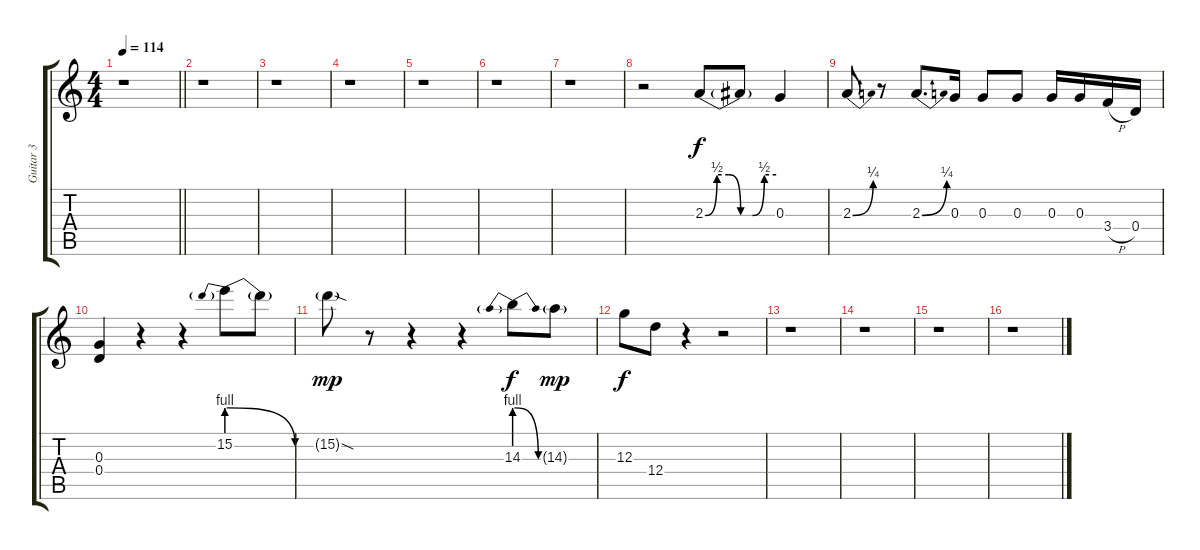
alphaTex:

\track ("Guitar 3" "Guitar 3") {instrument overdrivenguitar}
\staff {score tabs}
\tuning (E4 B3 G3 D3 A2 E2) {hide}
\ts (4 4)
\tempo 114
\clef g2
\barLineRight lightlight
\ks c
r.1{dy f} |
r.1 |
r.1 |
r.1 |
r.1 |
r.1 |
r.1 |
r.2 2.3{be (custom 0 0 10 2 20 2 30 0 40 0 50 2 60 2)}.8 2.3{t}.8 0.3.4 |
2.3{be (bend 0 0 60 1)}.8 r.8 2.3{be (bend 0 0 60 1)}.8{d} 0.3.16 0.3.8 0.3.8 0.3.16 0.3.16 3.4{h}.16 0.4.16 |
(0.3 0.4).4 r.4 r.4 15.2{be (prebendrelease 0 4 60 0)}.8 15.2{t}.8 |
15.2{sod g}.8{dy mp} r.8 r.4 r.4 14.3{be (prebendrelease 0 4 60 0)}.8{dy f} 14.3{g}.8{dy mp} |
12.3.8{dy f} 12.4.8 r.4 r.2 |
r.1 |
r.1 |
r.1 |
r.1
